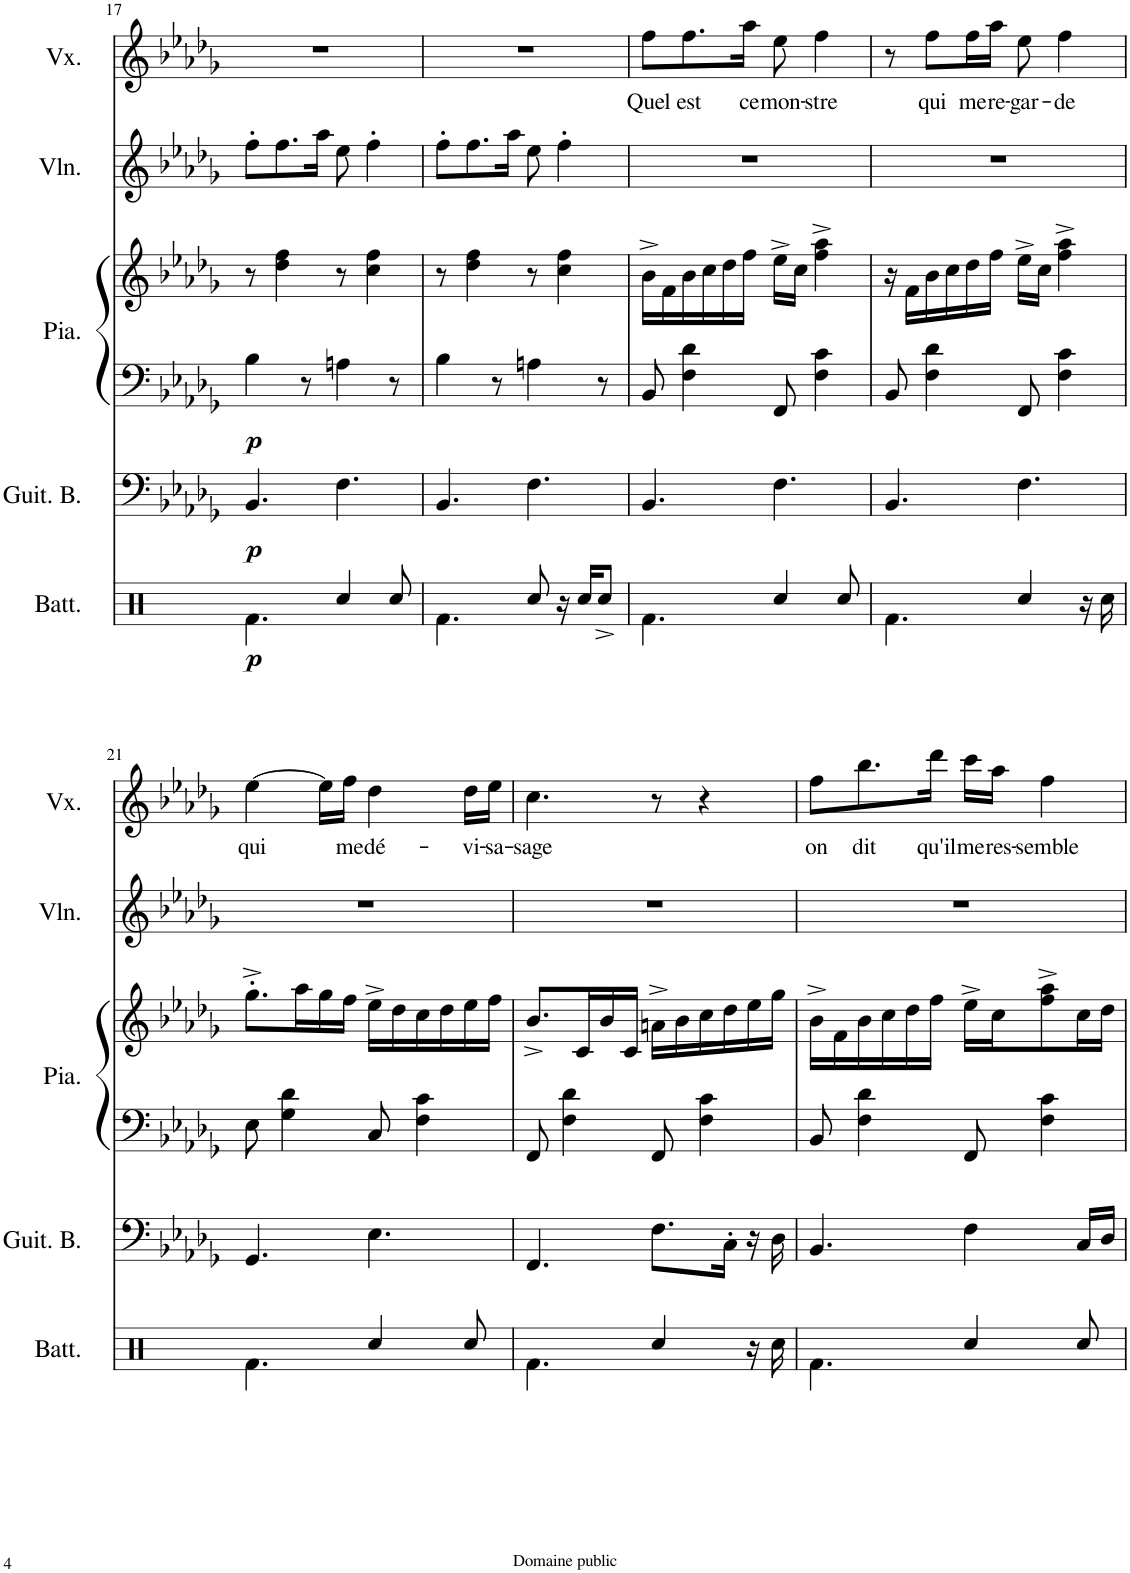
**kern	**dynam	**kern	**dynam	**kern	**kern	**dynam	**kern	**kern	**text
*part5	*part5	*part4	*part4	*part3	*part3	*part3	*part2	*part1	*part1
*staff6	*staff6	*staff5	*staff5	*staff4	*staff3	*staff3/4	*staff2	*staff1	*staff1
*I"Batterie	*	*I"Guitare basse	*	*I"Piano	*	*	*I"Violon	*I"Voix	*
*I'Batt.	*	*I'Guit. B.	*	*I'Pia.	*	*	*I'Vln.	*I'Vx.	*
!!LO:PB:g=z
*clefX	*	*clefF4	*	*clefF4	*clefG2	*	*clefG2	*clefG2	*
*	*	*Trd7c12	*	*	*	*	*	*	*
*k[]	*	*k[b-e-a-d-g-]	*	*k[b-e-a-d-g-]	*k[b-e-a-d-g-]	*	*k[b-e-a-d-g-]	*k[b-e-a-d-g-]	*
*M6/8	*	*M6/8	*	*M6/8	*M6/8	*	*M6/8	*M6/8	*
=17	=17	=17	=17	=17	=17	=17	=17	=17	=17
!	!LO:DY:b	!	!LO:DY:b	!	!	!LO:DY:b=2	!	!	!
4.Rf\	p	4.BB-/	p	4B-\	8r	p	8ff'\L	2.r	.
.	.	.	.	.	4dd-\ 4ff\	.	8.ff\	.	.
.	.	.	.	8r	.	.	.	.	.
.	.	.	.	.	.	.	16aa-\Jk	.	.
4Rcc/	.	4.F\	.	4An\	8r	.	8ee-\	.	.
.	.	.	.	.	4cc\ 4ff\	.	4ff'\	.	.
8Rcc/	.	.	.	8r	.	.	.	.	.
=18	=18	=18	=18	=18	=18	=18	=18	=18	=18
4.Rf\	.	4.BB-/	.	4B-\	8r	.	8ff'\L	2.r	.
.	.	.	.	.	4dd-\ 4ff\	.	8.ff\	.	.
.	.	.	.	8r	.	.	.	.	.
.	.	.	.	.	.	.	16aa-\Jk	.	.
8Rcc/	.	4.F\	.	4An\	8r	.	8ee-\	.	.
16r	.	.	.	.	4cc\ 4ff\	.	4ff'\	.	.
16Rcc/KL	.	.	.	.	.	.	.	.	.
8Rcc^/J	.	.	.	8r	.	.	.	.	.
=19	=19	=19	=19	=19	=19	=19	=19	=19	=19
!	!	!	!	!	!	!	!	!	!LO:LY:b
4.Rf\	.	4.BB-/	.	8BB-/	16b-^\LL	.	2.r	8ff\L	Quel
.	.	.	.	.	16f\	.	.	.	.
!	!	!	!	!	!	!	!	!	!LO:LY:b
.	.	.	.	4F\ 4d-\	16b-\	.	.	8.ff\	est
.	.	.	.	.	16cc\	.	.	.	.
.	.	.	.	.	16dd-\	.	.	.	.
!	!	!	!	!	!	!	!	!	!LO:LY:b
.	.	.	.	.	16ff\JJ	.	.	16aa-\Jk	ce
!	!	!	!	!	!	!	!	!	!LO:LY:b
4Rcc/	.	4.F\	.	8FF/	16ee-^\LL	.	.	8ee-\	mon-
.	.	.	.	.	16cc\JJ	.	.	.	.
!	!	!	!	!	!	!	!	!	!LO:LY:b
.	.	.	.	4F\ 4c\	4ff\^ 4aa-\^	.	.	4ff\	-stre
8Rcc/	.	.	.	.	.	.	.	.	.
=20	=20	=20	=20	=20	=20	=20	=20	=20	=20
4.Rf\	.	4.BB-/	.	8BB-/	16r	.	2.r	8r	.
.	.	.	.	.	16f\LL	.	.	.	.
!	!	!	!	!	!	!	!	!	!LO:LY:b
.	.	.	.	4F\ 4d-\	16b-\	.	.	8ff\L	qui
.	.	.	.	.	16cc\	.	.	.	.
!	!	!	!	!	!	!	!	!	!LO:LY:b
.	.	.	.	.	16dd-\	.	.	16ff\L	me
!	!	!	!	!	!	!	!	!	!LO:LY:b
.	.	.	.	.	16ff\JJ	.	.	16aa-\JJ	re-
!	!	!	!	!	!	!	!	!	!LO:LY:b
4Rcc/	.	4.F\	.	8FF/	16ee-^\LL	.	.	8ee-\	-gar-
.	.	.	.	.	16cc\JJ	.	.	.	.
!	!	!	!	!	!	!	!	!	!LO:LY:b
.	.	.	.	4F\ 4c\	4ff\^ 4aa-\^	.	.	4ff\	-de
16r	.	.	.	.	.	.	.	.	.
16Rcc\	.	.	.	.	.	.	.	.	.
!!LO:LB:g=z
=21	=21	=21	=21	=21	=21	=21	=21	=21	=21
!	!	!	!	!	!	!	!	!	!LO:LY:b
4.Rf\	.	4.GG-/	.	8E-\	8.gg-'^\L	.	2.r	[4ee-\	qui
.	.	.	.	4G-\ 4d-\	.	.	.	.	.
.	.	.	.	.	16aa-\L	.	.	.	.
.	.	.	.	.	16gg-\	.	.	16ee-\LL]	.
!	!	!	!	!	!	!	!	!	!LO:LY:b
.	.	.	.	.	16ff\JJ	.	.	16ff\JJ	me
!	!	!	!	!	!	!	!	!	!LO:LY:b
4Rcc/	.	4.E-\	.	8C/	16ee-^\LL	.	.	4dd-\	dé-
.	.	.	.	.	16dd-\	.	.	.	.
.	.	.	.	4F\ 4c\	16cc\	.	.	.	.
.	.	.	.	.	16dd-\	.	.	.	.
!	!	!	!	!	!	!	!	!	!LO:LY:b
8Rcc/	.	.	.	.	16ee-\	.	.	16dd-\LL	-vi-
!	!	!	!	!	!	!	!	!	!LO:LY:b
.	.	.	.	.	16ff\JJ	.	.	16ee-\JJ	-sa-
=22	=22	=22	=22	=22	=22	=22	=22	=22	=22
!	!	!	!	!	!	!	!	!	!LO:LY:b
4.Rf\	.	4.FF/	.	8FF/	8.b-^/L	.	2.r	4.cc\	-sage
.	.	.	.	4F\ 4d-\	.	.	.	.	.
.	.	.	.	.	16c/L	.	.	.	.
.	.	.	.	.	16b-/	.	.	.	.
.	.	.	.	.	16c/JJ	.	.	.	.
4Rcc/	.	8.F\L	.	8FF/	16an^\LL	.	.	8r	.
.	.	.	.	.	16b-\	.	.	.	.
.	.	.	.	4F\ 4c\	16cc\	.	.	4r	.
.	.	16C'\Jk	.	.	16dd-\	.	.	.	.
16r	.	16r	.	.	16ee-\	.	.	.	.
16Rcc\	.	16D-\	.	.	16gg-\JJ	.	.	.	.
=23	=23	=23	=23	=23	=23	=23	=23	=23	=23
!	!	!	!	!	!	!	!	!	!LO:LY:b
4.Rf\	.	4.BB-/	.	8BB-/	16b-^\LL	.	2.r	8ff\L	on
.	.	.	.	.	16f\	.	.	.	.
!	!	!	!	!	!	!	!	!	!LO:LY:b
.	.	.	.	4F\ 4d-\	16b-\	.	.	8.bb-\	dit
.	.	.	.	.	16cc\	.	.	.	.
.	.	.	.	.	16dd-\	.	.	.	.
!	!	!	!	!	!	!	!	!	!LO:LY:b
.	.	.	.	.	16ff\JJ	.	.	16ddd-\Jk	qu'il
!	!	!	!	!	!	!	!	!	!LO:LY:b
4Rcc/	.	4F\	.	8FF/	16ee-^\LL	.	.	16ccc\LL	me
!	!	!	!	!	!	!	!	!	!LO:LY:b
.	.	.	.	.	16cc\J	.	.	16aa-\JJ	res-
!	!	!	!	!	!	!	!	!	!LO:LY:b
.	.	.	.	4F\ 4c\	8ff\^ 8aa-\^	.	.	4ff\	-semble
8Rcc/	.	16C/LL	.	.	16cc\L	.	.	.	.
.	.	16D-/JJ	.	.	16dd-\JJ	.	.	.	.
=	=	=	=	=	=	=	=	=	=
*-	*-	*-	*-	*-	*-	*-	*-	*-	*-
